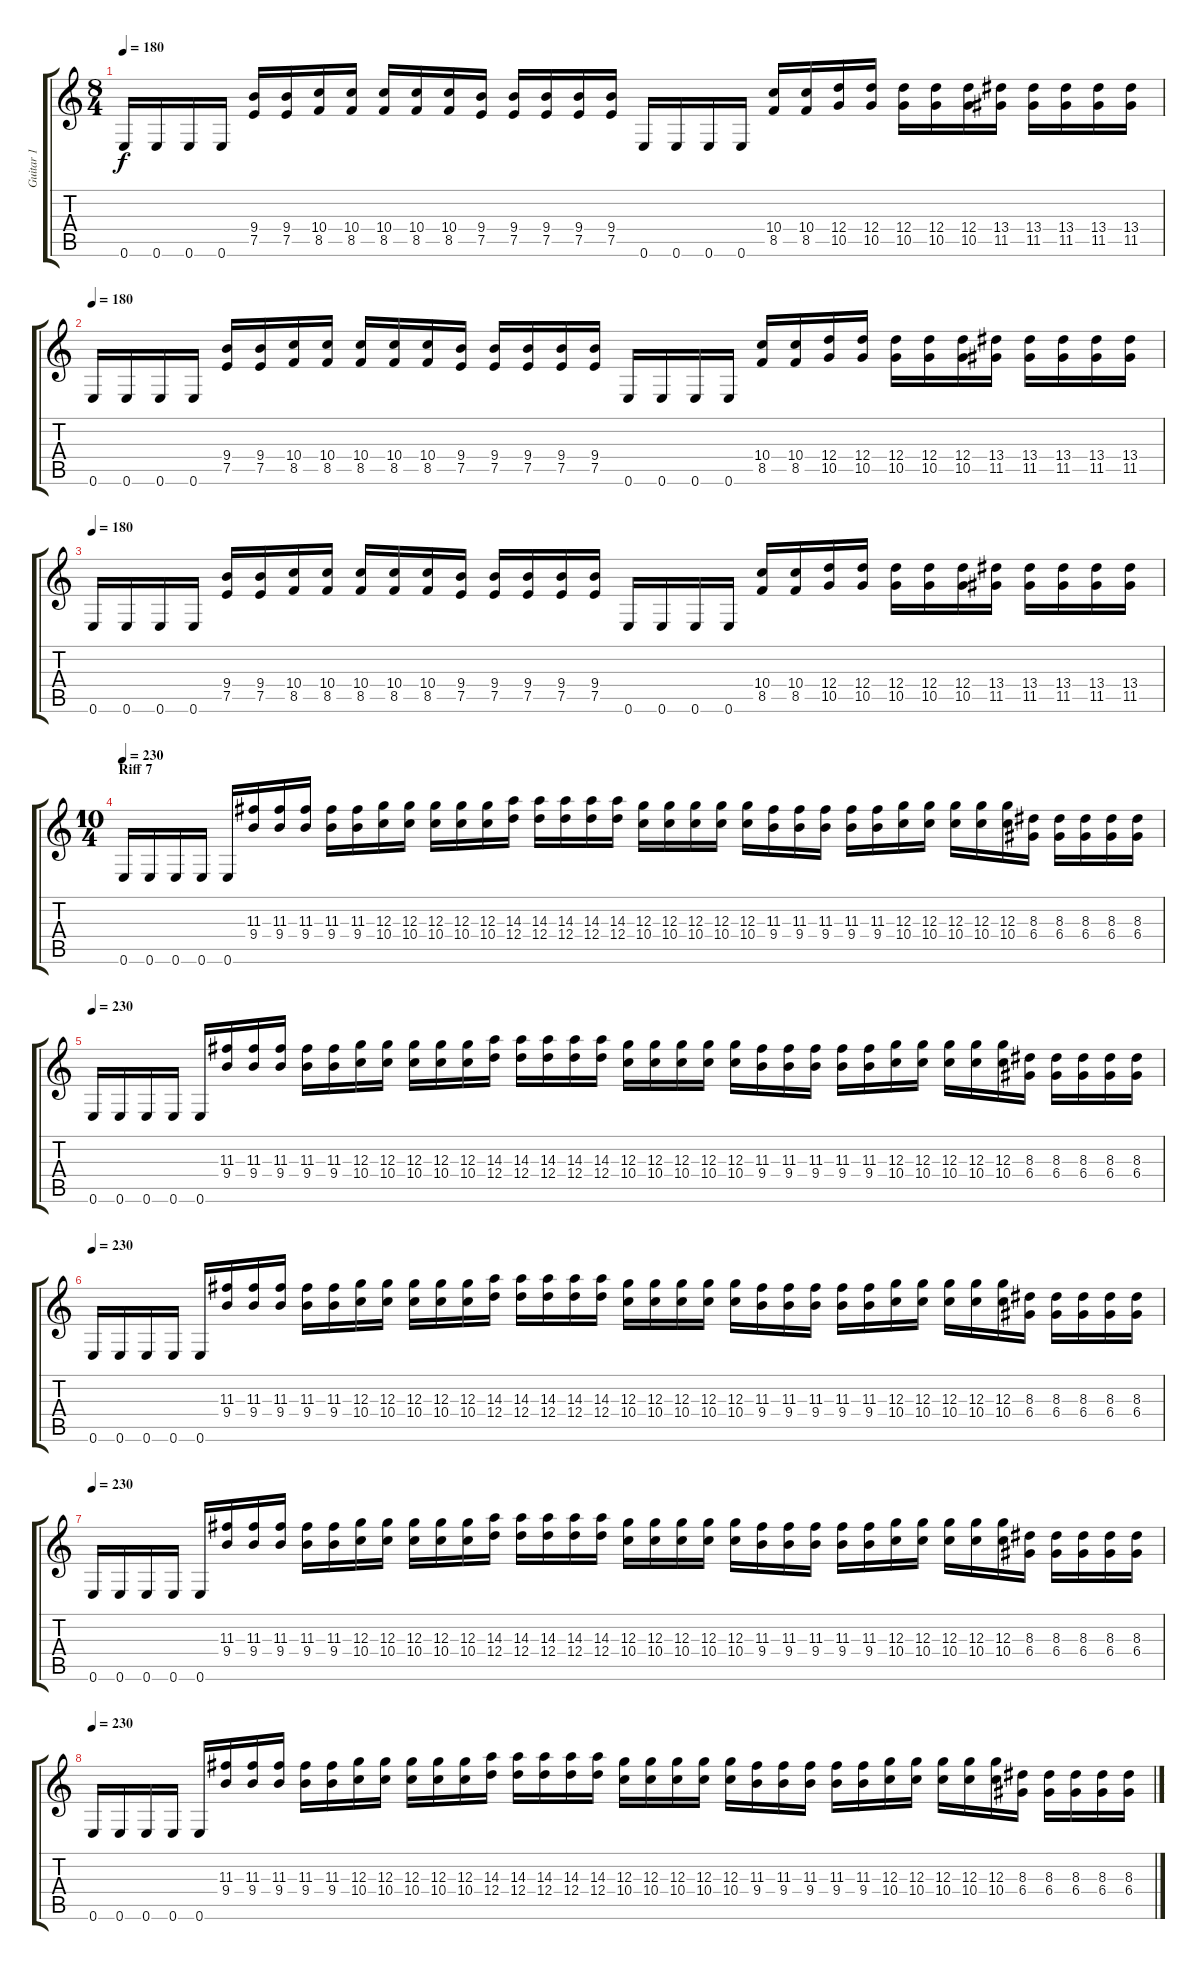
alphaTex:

\track ("Guitar 1" "Guitar 1") {instrument distortionguitar}
\staff {score tabs}
\tuning (E4 B3 G3 D3 A2 E2) {hide}
\ts (8 4)
\tempo 180
\clef g2
\ks c
0.6.16{dy f} 0.6.16 0.6.16 0.6.16 (9.4 7.5).16 (9.4 7.5).16 (10.4 8.5).16 (10.4 8.5).16 (10.4 8.5).16 (10.4 8.5).16 (10.4 8.5).16 (9.4 7.5).16 (9.4 7.5).16 (9.4 7.5).16 (9.4 7.5).16 (9.4 7.5).16 0.6.16 0.6.16 0.6.16 0.6.16 (10.4 8.5).16 (10.4 8.5).16 (12.4 10.5).16 (12.4 10.5).16 (12.4 10.5).16 (12.4 10.5).16 (12.4 10.5).16 (13.4 11.5).16 (13.4 11.5).16 (13.4 11.5).16 (13.4 11.5).16 (13.4 11.5).16 |
\tempo 180
0.6.16 0.6.16 0.6.16 0.6.16 (9.4 7.5).16 (9.4 7.5).16 (10.4 8.5).16 (10.4 8.5).16 (10.4 8.5).16 (10.4 8.5).16 (10.4 8.5).16 (9.4 7.5).16 (9.4 7.5).16 (9.4 7.5).16 (9.4 7.5).16 (9.4 7.5).16 0.6.16 0.6.16 0.6.16 0.6.16 (10.4 8.5).16 (10.4 8.5).16 (12.4 10.5).16 (12.4 10.5).16 (12.4 10.5).16 (12.4 10.5).16 (12.4 10.5).16 (13.4 11.5).16 (13.4 11.5).16 (13.4 11.5).16 (13.4 11.5).16 (13.4 11.5).16 |
\tempo 180
0.6.16 0.6.16 0.6.16 0.6.16 (9.4 7.5).16 (9.4 7.5).16 (10.4 8.5).16 (10.4 8.5).16 (10.4 8.5).16 (10.4 8.5).16 (10.4 8.5).16 (9.4 7.5).16 (9.4 7.5).16 (9.4 7.5).16 (9.4 7.5).16 (9.4 7.5).16 0.6.16 0.6.16 0.6.16 0.6.16 (10.4 8.5).16 (10.4 8.5).16 (12.4 10.5).16 (12.4 10.5).16 (12.4 10.5).16 (12.4 10.5).16 (12.4 10.5).16 (13.4 11.5).16 (13.4 11.5).16 (13.4 11.5).16 (13.4 11.5).16 (13.4 11.5).16 |
\ts (10 4)
\section ("" "Riff 7")
\tempo 230
0.6.16 0.6.16 0.6.16 0.6.16 0.6.16 (11.3 9.4).16 (11.3 9.4).16 (11.3 9.4).16 (11.3 9.4).16 (11.3 9.4).16 (12.3 10.4).16 (12.3 10.4).16 (12.3 10.4).16 (12.3 10.4).16 (12.3 10.4).16 (14.3 12.4).16 (14.3 12.4).16 (14.3 12.4).16 (14.3 12.4).16 (14.3 12.4).16 (12.3 10.4).16 (12.3 10.4).16 (12.3 10.4).16 (12.3 10.4).16 (12.3 10.4).16 (11.3 9.4).16 (11.3 9.4).16 (11.3 9.4).16 (11.3 9.4).16 (11.3 9.4).16 (12.3 10.4).16 (12.3 10.4).16 (12.3 10.4).16 (12.3 10.4).16 (12.3 10.4).16 (8.3 6.4).16 (8.3 6.4).16 (8.3 6.4).16 (8.3 6.4).16 (8.3 6.4).16 |
\tempo 230
0.6.16 0.6.16 0.6.16 0.6.16 0.6.16 (11.3 9.4).16 (11.3 9.4).16 (11.3 9.4).16 (11.3 9.4).16 (11.3 9.4).16 (12.3 10.4).16 (12.3 10.4).16 (12.3 10.4).16 (12.3 10.4).16 (12.3 10.4).16 (14.3 12.4).16 (14.3 12.4).16 (14.3 12.4).16 (14.3 12.4).16 (14.3 12.4).16 (12.3 10.4).16 (12.3 10.4).16 (12.3 10.4).16 (12.3 10.4).16 (12.3 10.4).16 (11.3 9.4).16 (11.3 9.4).16 (11.3 9.4).16 (11.3 9.4).16 (11.3 9.4).16 (12.3 10.4).16 (12.3 10.4).16 (12.3 10.4).16 (12.3 10.4).16 (12.3 10.4).16 (8.3 6.4).16 (8.3 6.4).16 (8.3 6.4).16 (8.3 6.4).16 (8.3 6.4).16 |
\tempo 230
0.6.16 0.6.16 0.6.16 0.6.16 0.6.16 (11.3 9.4).16 (11.3 9.4).16 (11.3 9.4).16 (11.3 9.4).16 (11.3 9.4).16 (12.3 10.4).16 (12.3 10.4).16 (12.3 10.4).16 (12.3 10.4).16 (12.3 10.4).16 (14.3 12.4).16 (14.3 12.4).16 (14.3 12.4).16 (14.3 12.4).16 (14.3 12.4).16 (12.3 10.4).16 (12.3 10.4).16 (12.3 10.4).16 (12.3 10.4).16 (12.3 10.4).16 (11.3 9.4).16 (11.3 9.4).16 (11.3 9.4).16 (11.3 9.4).16 (11.3 9.4).16 (12.3 10.4).16 (12.3 10.4).16 (12.3 10.4).16 (12.3 10.4).16 (12.3 10.4).16 (8.3 6.4).16 (8.3 6.4).16 (8.3 6.4).16 (8.3 6.4).16 (8.3 6.4).16 |
\tempo 230
0.6.16 0.6.16 0.6.16 0.6.16 0.6.16 (11.3 9.4).16 (11.3 9.4).16 (11.3 9.4).16 (11.3 9.4).16 (11.3 9.4).16 (12.3 10.4).16 (12.3 10.4).16 (12.3 10.4).16 (12.3 10.4).16 (12.3 10.4).16 (14.3 12.4).16 (14.3 12.4).16 (14.3 12.4).16 (14.3 12.4).16 (14.3 12.4).16 (12.3 10.4).16 (12.3 10.4).16 (12.3 10.4).16 (12.3 10.4).16 (12.3 10.4).16 (11.3 9.4).16 (11.3 9.4).16 (11.3 9.4).16 (11.3 9.4).16 (11.3 9.4).16 (12.3 10.4).16 (12.3 10.4).16 (12.3 10.4).16 (12.3 10.4).16 (12.3 10.4).16 (8.3 6.4).16 (8.3 6.4).16 (8.3 6.4).16 (8.3 6.4).16 (8.3 6.4).16 |
\tempo 230
0.6.16 0.6.16 0.6.16 0.6.16 0.6.16 (11.3 9.4).16 (11.3 9.4).16 (11.3 9.4).16 (11.3 9.4).16 (11.3 9.4).16 (12.3 10.4).16 (12.3 10.4).16 (12.3 10.4).16 (12.3 10.4).16 (12.3 10.4).16 (14.3 12.4).16 (14.3 12.4).16 (14.3 12.4).16 (14.3 12.4).16 (14.3 12.4).16 (12.3 10.4).16 (12.3 10.4).16 (12.3 10.4).16 (12.3 10.4).16 (12.3 10.4).16 (11.3 9.4).16 (11.3 9.4).16 (11.3 9.4).16 (11.3 9.4).16 (11.3 9.4).16 (12.3 10.4).16 (12.3 10.4).16 (12.3 10.4).16 (12.3 10.4).16 (12.3 10.4).16 (8.3 6.4).16 (8.3 6.4).16 (8.3 6.4).16 (8.3 6.4).16 (8.3 6.4).16
